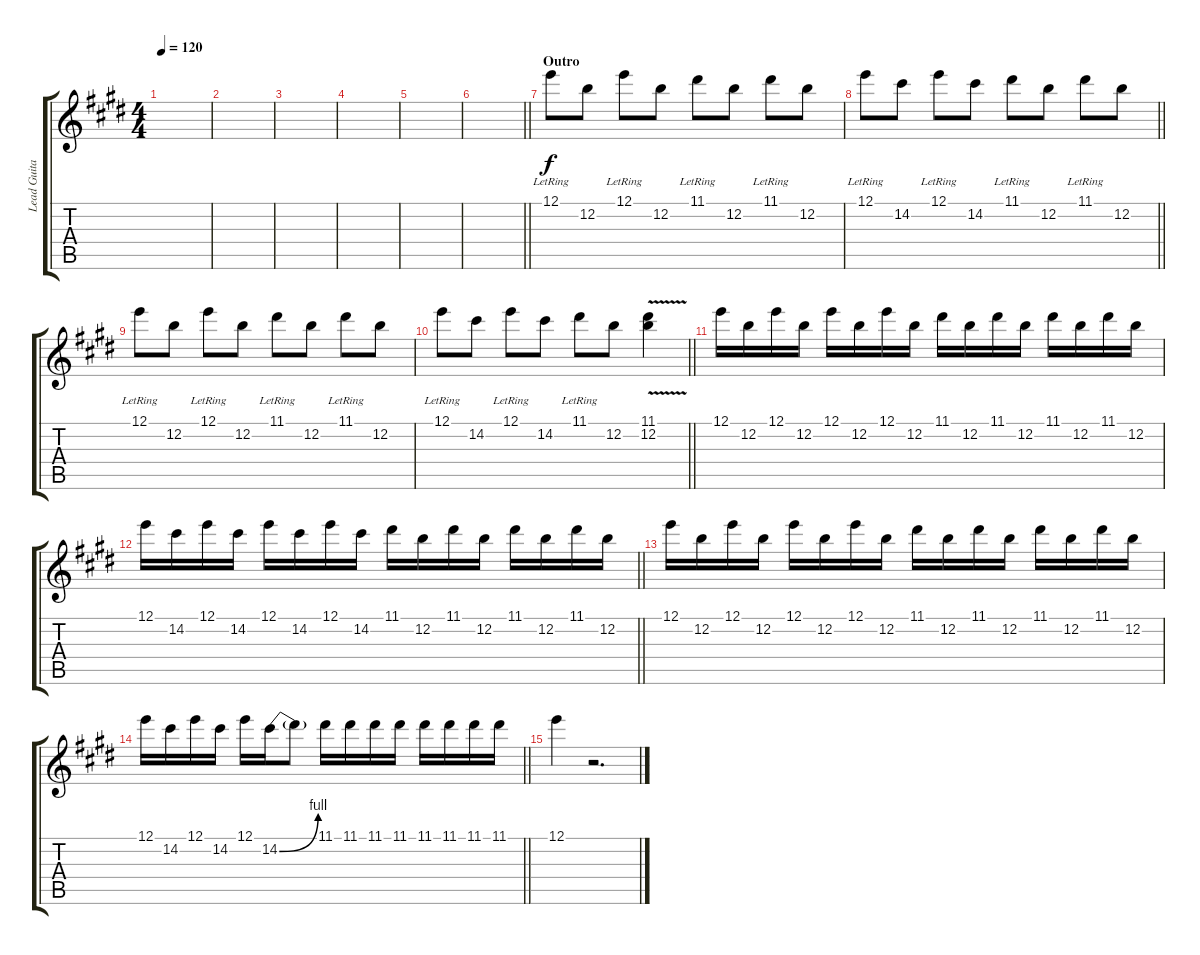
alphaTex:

\track ("Lead Guitar" "Lead Guita") {instrument overdrivenguitar}
\staff {score tabs}
\tuning (E4 B3 G3 D3 A2 E2) {hide}
\ts (4 4)
\tempo 120
\clef g2
\ks e
|
|
|
|
|
\barLineRight lightlight
|
\section ("" "Outro")
12.1{lr}.8 12.2.8 12.1{lr}.8 12.2.8 11.1{lr}.8 12.2.8 11.1{lr}.8 12.2.8 |
\barLineRight lightlight
12.1{lr}.8 14.2.8 12.1{lr}.8 14.2.8 11.1{lr}.8 12.2.8 11.1{lr}.8 12.2.8 |
12.1{lr}.8 12.2.8 12.1{lr}.8 12.2.8 11.1{lr}.8 12.2.8 11.1{lr}.8 12.2.8 |
\barLineRight lightlight
12.1{lr}.8 14.2.8 12.1{lr}.8 14.2.8 11.1{lr}.8 12.2.8 (11.1{v} 12.2{v}).4 |
12.1.16 12.2.16 12.1.16 12.2.16 12.1.16 12.2.16 12.1.16 12.2.16 11.1.16 12.2.16 11.1.16 12.2.16 11.1.16 12.2.16 11.1.16 12.2.16 |
\barLineRight lightlight
12.1.16 14.2.16 12.1.16 14.2.16 12.1.16 14.2.16 12.1.16 14.2.16 11.1.16 12.2.16 11.1.16 12.2.16 11.1.16 12.2.16 11.1.16 12.2.16 |
12.1.16 12.2.16 12.1.16 12.2.16 12.1.16 12.2.16 12.1.16 12.2.16 11.1.16 12.2.16 11.1.16 12.2.16 11.1.16 12.2.16 11.1.16 12.2.16 |
\barLineRight lightlight
12.1.16 14.2.16 12.1.16 14.2.16 12.1.16 14.2{be (bend 0 0 60 4)}.16 14.2{t}.8 11.1.16 11.1.16 11.1.16 11.1.16 11.1.16 11.1.16 11.1.16 11.1.16 |
12.1.4 r.2{d}
